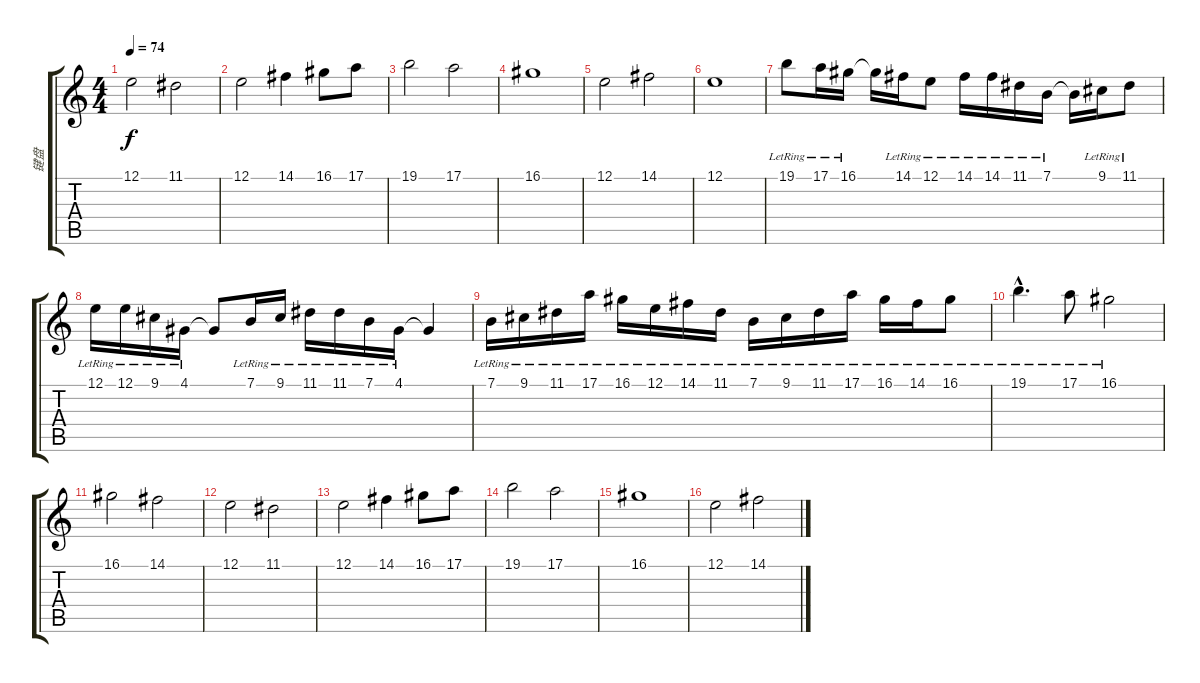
\track ("键盘" "键盘") {instrument synthstrings1}
\staff {score tabs}
\tuning (E4 B3 G3 D3 A2 E2) {hide}
\ts (4 4)
\tempo 74
\clef g2
\ks c
12.1.2{dy f} 11.1.2 |
12.1.2 14.1.4 16.1.8 17.1.8 |
19.1.2 17.1.2 |
16.1.1 |
12.1.2 14.1.2 |
12.1.1 |
19.1{lr}.8{volume 16 instrument synthstrings1} 17.1{lr}.16 16.1{lr}.16 16.1{t}.16 14.1{lr}.16 12.1{lr}.8 14.1{lr}.16 14.1{lr}.16 11.1{lr}.16 7.1{lr}.16 7.1{t}.16 9.1{lr}.16 11.1{lr}.8 |
12.1{lr}.16 12.1{lr}.16 9.1{lr}.16 4.1{lr}.16 4.1{t}.8 7.1{lr}.16 9.1{lr}.16 11.1{lr}.16 11.1{lr}.16 7.1{lr}.16 4.1{lr}.16 4.1{t}.4 |
7.1{lr}.16 9.1{lr}.16 11.1{lr}.16 17.1{lr}.16 16.1{lr}.16 12.1{lr}.16 14.1{lr}.16 11.1{lr}.16 7.1{lr}.16 9.1{lr}.16 11.1{lr}.16 17.1{lr}.16 16.1{lr}.16 14.1{lr}.16 16.1{lr}.8 |
19.1{hac lr}.4{d} 17.1{lr}.8 16.1{lr}.2 |
16.1.2{volume 14 instrument synthstrings1} 14.1.2 |
12.1.2 11.1.2 |
12.1.2 14.1.4 16.1.8 17.1.8 |
19.1.2 17.1.2 |
16.1.1 |
12.1.2 14.1.2
